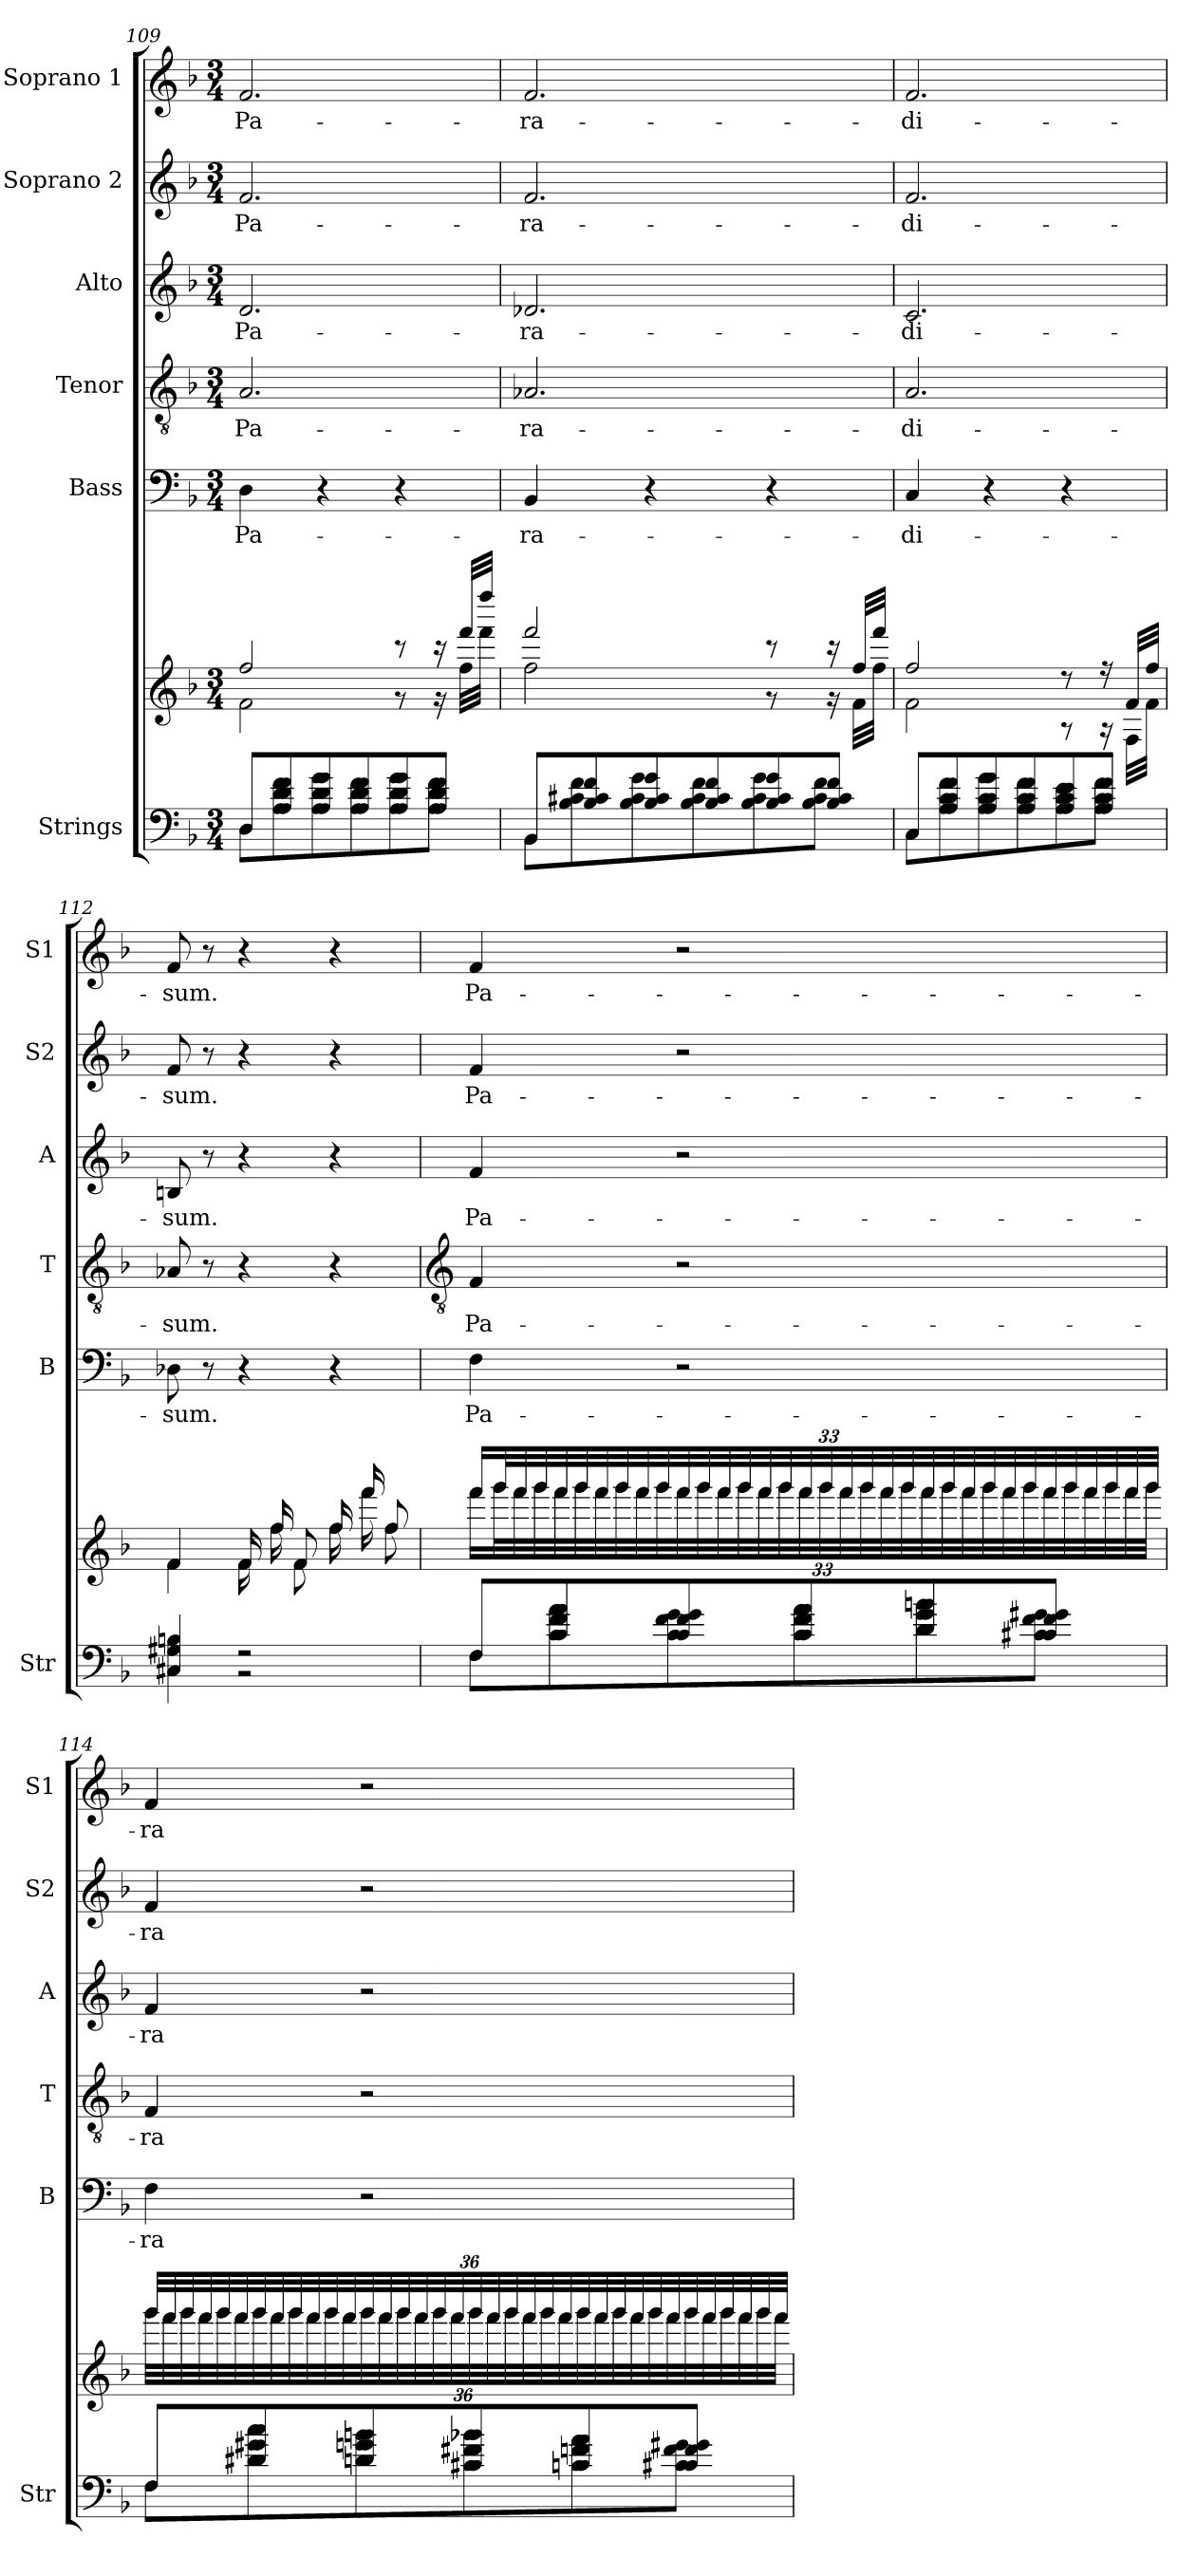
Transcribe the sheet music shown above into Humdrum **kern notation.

**kern	**kern	**kern	**text	**kern	**text	**kern	**text	**kern	**text	**kern	**text
*part6	*part6	*part5	*part5	*part4	*part4	*part3	*part3	*part2	*part2	*part1	*part1
*staff7	*staff6	*staff5	*staff5	*staff4	*staff4	*staff3	*staff3	*staff2	*staff2	*staff1	*staff1
*I"Strings	*	*I"Bass	*	*I"Tenor	*	*I"Alto	*	*I"Soprano 2	*	*I"Soprano 1	*
*I'Str	*	*I'B	*	*I'T	*	*I'A	*	*I'S2	*	*I'S1	*
!!LO:LB:g=z
*clefF4	*clefG2	*clefF4	*	*clefGv2	*	*clefG2	*	*clefG2	*	*clefG2	*
*k[b-]	*k[b-]	*k[b-]	*	*k[b-]	*	*k[b-]	*	*k[b-]	*	*k[b-]	*
*F:	*F:	*F:	*	*F:	*	*F:	*	*F:	*	*F:	*
*M3/4	*M3/4	*M3/4	*	*M3/4	*	*M3/4	*	*M3/4	*	*M3/4	*
=109	=109	=109	=109	=109	=109	=109	=109	=109	=109	=109	=109
*^	*^	*	*	*	*	*	*	*	*	*	*
!	!	!	!	!	!LO:LY:b	!	!LO:LY:b	!	!LO:LY:b	!	!LO:LY:b	!	!LO:LY:b
8D/L	8D\L	2ff/	2f\	4D	Pa-	2.A	Pa-	2.d	Pa-	2.f	Pa-	2.f	Pa-
8A/ 8d/ 8f/	8A\ 8d\ 8f\	.	.	.	.	.	.	.	.	.	.	.	.
8A/ 8d/ 8g/	8A\ 8d\ 8g\	.	.	4r	.	.	.	.	.	.	.	.	.
8A/ 8d/ 8f/	8A\ 8d\ 8f\	.	.	.	.	.	.	.	.	.	.	.	.
8A/ 8d/ 8g/	8A\ 8d\ 8g\	8r	8r	4r	.	.	.	.	.	.	.	.	.
8A/ 8d/ 8f/J	8A\ 8d\ 8f\J	16r	16r	.	.	.	.	.	.	.	.	.	.
.	.	32fff/LLL	32ff\LLL	.	.	.	.	.	.	.	.	.	.
.	.	32ffff/JJJ	32fff\JJJ	.	.	.	.	.	.	.	.	.	.
=110	=110	=110	=110	=110	=110	=110	=110	=110	=110	=110	=110	=110	=110
!	!	!	!	!	!LO:LY:b	!	!LO:LY:b	!	!LO:LY:b	!	!LO:LY:b	!	!LO:LY:b
8BB-/L	8BB-\L	2fff/	2ff\	4BB-	-ra-	2.A-X	-ra-	2.d-X	-ra-	2.f	-ra-	2.f	-ra-
8B-/ 8c#X/ 8f/	8B-\ 8c#X\ 8f\	.	.	.	.	.	.	.	.	.	.	.	.
8B-/ 8c#/ 8g/	8B-\ 8c#\ 8g\	.	.	4r	.	.	.	.	.	.	.	.	.
8B-/ 8c#/ 8f/	8B-\ 8c#\ 8f\	.	.	.	.	.	.	.	.	.	.	.	.
8B-/ 8c#/ 8g/	8B-\ 8c#\ 8g\	8r	8r	4r	.	.	.	.	.	.	.	.	.
8B-/ 8c#/ 8f/J	8B-\ 8c#\ 8f\J	16r	16r	.	.	.	.	.	.	.	.	.	.
.	.	32ff/LLL	32f\LLL	.	.	.	.	.	.	.	.	.	.
.	.	32fff/JJJ	32ff\JJJ	.	.	.	.	.	.	.	.	.	.
=111	=111	=111	=111	=111	=111	=111	=111	=111	=111	=111	=111	=111	=111
!	!	!	!	!	!LO:LY:b	!	!LO:LY:b	!	!LO:LY:b	!	!LO:LY:b	!	!LO:LY:b
8C/L	8C\L	2ff/	2f\	4C	-di-	2.A	-di-	2.c	-di-	2.f	-di-	2.f	-di-
8A/ 8c/ 8f/	8A\ 8c\ 8f\	.	.	.	.	.	.	.	.	.	.	.	.
8A/ 8c/ 8g/	8A\ 8c\ 8g\	.	.	4r	.	.	.	.	.	.	.	.	.
8A/ 8c/ 8f/	8A\ 8c\ 8f\	.	.	.	.	.	.	.	.	.	.	.	.
8A/ 8c/ 8e/	8A\ 8c\ 8e\	8r	8r	4r	.	.	.	.	.	.	.	.	.
8A/ 8c/ 8f/J	8A\ 8c\ 8f\J	16r	16r	.	.	.	.	.	.	.	.	.	.
.	.	32f/LLL	32F\LLL	.	.	.	.	.	.	.	.	.	.
.	.	32ff/JJJ	32f\JJJ	.	.	.	.	.	.	.	.	.	.
=112	=112	=112	=112	=112	=112	=112	=112	=112	=112	=112	=112	=112	=112
!	!	!	!	!	!LO:LY:b	!	!LO:LY:b	!	!LO:LY:b	!	!LO:LY:b	!	!LO:LY:b
4C#X/ 4G#X/ 4Bn/	4C#X\ 4G#X\ 4Bn\	4f/	4f\	8D-X	-sum.	8A-X	-sum.	8Bn	-sum.	8f	-sum.	8f	-sum.
.	.	.	.	8r	.	8r	.	8r	.	8r	.	8r	.
2r	2r	16f/LL	16f\LL	4r	.	4r	.	4r	.	4r	.	4r	.
.	.	16ff/	16ff\	.	.	.	.	.	.	.	.	.	.
.	.	8f/	8f\	.	.	.	.	.	.	.	.	.	.
.	.	16ff/L	16ff\L	4r	.	4r	.	4r	.	4r	.	4r	.
.	.	16fff/	16fff\	.	.	.	.	.	.	.	.	.	.
.	.	8ff/J	8ff\J	.	.	.	.	.	.	.	.	.	.
!!LO:LB:g=z
=113	=113	=113	=113	=113	=113	=113	=113	=113	=113	=113	=113	=113	=113
*	*	*	*	*	*	*clefGv2	*	*	*	*	*	*	*
!	!	!	!	!	!LO:LY:b	!	!LO:LY:b	!	!LO:LY:b	!	!LO:LY:b	!	!LO:LY:b
8F/L	8F\L	16fff/LL	16fff\LL	4F	Pa-	4F	Pa-	4f	Pa-	4f	Pa-	4f	Pa-
.	.	48ggg/L	48ggg\L	.	.	.	.	.	.	.	.	.	.
.	.	48fff/	48fff\	.	.	.	.	.	.	.	.	.	.
.	.	48ggg/	48ggg\	.	.	.	.	.	.	.	.	.	.
8c/ 8f/ 8a/	8c\ 8f\ 8a\	48fff/	48fff\	.	.	.	.	.	.	.	.	.	.
.	.	48ggg/	48ggg\	.	.	.	.	.	.	.	.	.	.
.	.	48fff/	48fff\	.	.	.	.	.	.	.	.	.	.
.	.	48ggg/	48ggg\	.	.	.	.	.	.	.	.	.	.
.	.	48fff/	48fff\	.	.	.	.	.	.	.	.	.	.
.	.	48ggg/	48ggg\	.	.	.	.	.	.	.	.	.	.
8c/ 8f/ 8g/	8c\ 8f\ 8g\	48fff/	48fff\	2r	.	2r	.	2r	.	2r	.	2r	.
.	.	48ggg/	48ggg\	.	.	.	.	.	.	.	.	.	.
.	.	48fff/	48fff\	.	.	.	.	.	.	.	.	.	.
.	.	48ggg/	48ggg\	.	.	.	.	.	.	.	.	.	.
.	.	48fff/	48fff\	.	.	.	.	.	.	.	.	.	.
.	.	48ggg/	48ggg\	.	.	.	.	.	.	.	.	.	.
8c/ 8f/ 8a/	8c\ 8f\ 8a\	48fff/	48fff\	.	.	.	.	.	.	.	.	.	.
.	.	48ggg/	48ggg\	.	.	.	.	.	.	.	.	.	.
.	.	48fff/	48fff\	.	.	.	.	.	.	.	.	.	.
.	.	48ggg/	48ggg\	.	.	.	.	.	.	.	.	.	.
.	.	48fff/	48fff\	.	.	.	.	.	.	.	.	.	.
.	.	48ggg/	48ggg\	.	.	.	.	.	.	.	.	.	.
8d/ 8g/ 8bn/	8d\ 8g\ 8bn\	48fff/	48fff\	.	.	.	.	.	.	.	.	.	.
.	.	48ggg/	48ggg\	.	.	.	.	.	.	.	.	.	.
.	.	48fff/	48fff\	.	.	.	.	.	.	.	.	.	.
.	.	48ggg/	48ggg\	.	.	.	.	.	.	.	.	.	.
.	.	48fff/	48fff\	.	.	.	.	.	.	.	.	.	.
.	.	48ggg/	48ggg\	.	.	.	.	.	.	.	.	.	.
8c#X/ 8f/ 8g#X/J	8c#X\ 8f\ 8g#X\J	48fff/	48fff\	.	.	.	.	.	.	.	.	.	.
.	.	48ggg/	48ggg\	.	.	.	.	.	.	.	.	.	.
.	.	48fff/	48fff\	.	.	.	.	.	.	.	.	.	.
.	.	48ggg/	48ggg\	.	.	.	.	.	.	.	.	.	.
.	.	48fff/	48fff\	.	.	.	.	.	.	.	.	.	.
.	.	48ggg/JJJ	48ggg\JJJ	.	.	.	.	.	.	.	.	.	.
=114	=114	=114	=114	=114	=114	=114	=114	=114	=114	=114	=114	=114	=114
!	!	!	!	!	!LO:LY:b	!	!LO:LY:b	!	!LO:LY:b	!	!LO:LY:b	!	!LO:LY:b
8F/L	8F\L	48ggg/LLL	48ggg\LLL	4F	-ra-	4F	-ra-	4f	-ra-	4f	-ra-	4f	-ra-
.	.	48fff/	48fff\	.	.	.	.	.	.	.	.	.	.
.	.	48ggg/	48ggg\	.	.	.	.	.	.	.	.	.	.
.	.	48fff/	48fff\	.	.	.	.	.	.	.	.	.	.
.	.	48ggg/	48ggg\	.	.	.	.	.	.	.	.	.	.
.	.	48fff/	48fff\	.	.	.	.	.	.	.	.	.	.
8d#X/ 8g#X/ 8cc/	8d#X\ 8g#X\ 8cc\	48ggg/	48ggg\	.	.	.	.	.	.	.	.	.	.
.	.	48fff/	48fff\	.	.	.	.	.	.	.	.	.	.
.	.	48ggg/	48ggg\	.	.	.	.	.	.	.	.	.	.
.	.	48fff/	48fff\	.	.	.	.	.	.	.	.	.	.
.	.	48ggg/	48ggg\	.	.	.	.	.	.	.	.	.	.
.	.	48fff/	48fff\	.	.	.	.	.	.	.	.	.	.
8dn/ 8gn/ 8bn/	8dn\ 8gn\ 8bn\	48ggg/	48ggg\	2r	.	2r	.	2r	.	2r	.	2r	.
.	.	48fff/	48fff\	.	.	.	.	.	.	.	.	.	.
.	.	48ggg/	48ggg\	.	.	.	.	.	.	.	.	.	.
.	.	48fff/	48fff\	.	.	.	.	.	.	.	.	.	.
.	.	48ggg/	48ggg\	.	.	.	.	.	.	.	.	.	.
.	.	48fff/	48fff\	.	.	.	.	.	.	.	.	.	.
8c#X/ 8f#X/ 8b-X/	8c#X\ 8f#X\ 8b-X\	48ggg/	48ggg\	.	.	.	.	.	.	.	.	.	.
.	.	48fff/	48fff\	.	.	.	.	.	.	.	.	.	.
.	.	48ggg/	48ggg\	.	.	.	.	.	.	.	.	.	.
.	.	48fff/	48fff\	.	.	.	.	.	.	.	.	.	.
.	.	48ggg/	48ggg\	.	.	.	.	.	.	.	.	.	.
.	.	48fff/	48fff\	.	.	.	.	.	.	.	.	.	.
8cn/ 8fn/ 8a/	8cn\ 8fn\ 8a\	48ggg/	48ggg\	.	.	.	.	.	.	.	.	.	.
.	.	48fff/	48fff\	.	.	.	.	.	.	.	.	.	.
.	.	48ggg/	48ggg\	.	.	.	.	.	.	.	.	.	.
.	.	48fff/	48fff\	.	.	.	.	.	.	.	.	.	.
.	.	48ggg/	48ggg\	.	.	.	.	.	.	.	.	.	.
.	.	48fff/	48fff\	.	.	.	.	.	.	.	.	.	.
8c#X/ 8f/ 8g#X/J	8c#X\ 8f\ 8g#X\J	48ggg/	48ggg\	.	.	.	.	.	.	.	.	.	.
.	.	48fff/	48fff\	.	.	.	.	.	.	.	.	.	.
.	.	48ggg/	48ggg\	.	.	.	.	.	.	.	.	.	.
.	.	48fff/	48fff\	.	.	.	.	.	.	.	.	.	.
.	.	48ggg/	48ggg\	.	.	.	.	.	.	.	.	.	.
.	.	48fff/JJJ	48fff\JJJ	.	.	.	.	.	.	.	.	.	.
*v	*v	*	*	*	*	*	*	*	*	*	*	*	*
*	*v	*v	*	*	*	*	*	*	*	*	*	*
=	=	=	=	=	=	=	=	=	=	=	=
*-	*-	*-	*-	*-	*-	*-	*-	*-	*-	*-	*-
